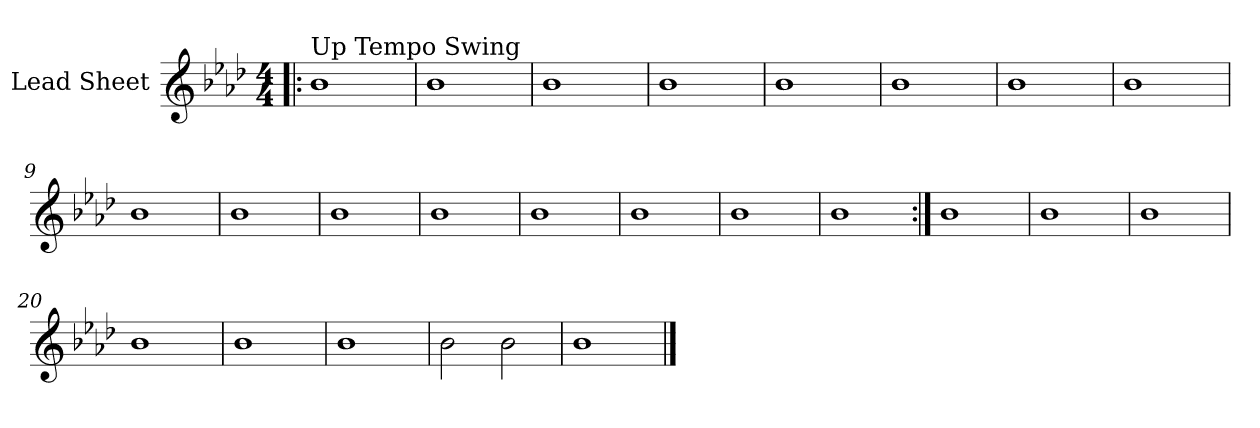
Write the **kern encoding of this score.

**kern
*part1
*staff1
*I"Lead Sheet
*clefG2
*k[b-e-a-d-]
*A-:
*M4/4
=1!|:
!LO:TX:a:t=Up Tempo Swing
1b-
=2
1b-
=3
1b-
=4
1b-
!!LO:LB:g=z
=5
1b-
=6
1b-
=7
1b-
=8
1b-
!!LO:LB:g=z
=9
1b-
=10
1b-
=11
1b-
=12
1b-
!!LO:LB:g=z
=13
1b-
=14
1b-
=15
1b-
=16
1b-
!!LO:LB:g=z
=17:|!
1b-
=18
1b-
=19
1b-
=20
1b-
!!LO:LB:g=z
=21
1b-
=22
1b-
=23
2b-\
2b-\
=24
1b-
==
*-
